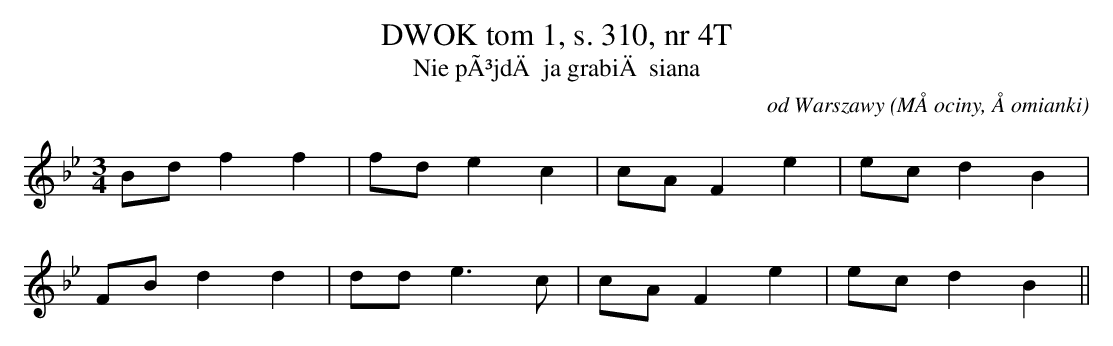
X:1
T: DWOK tom 1, s. 310, nr 4T
T: Nie pÃ³jdÄ ja grabiÄ siana
O: od Warszawy (MÅociny, Åomianki)
M: 3/4
L: 1/8
K: Bb
Bdf2f2 | fde2c2 | cAF2e2 | ecd2B2 |
FBd2d2 | dde3c | cAF2e2 | ecd2B2||
